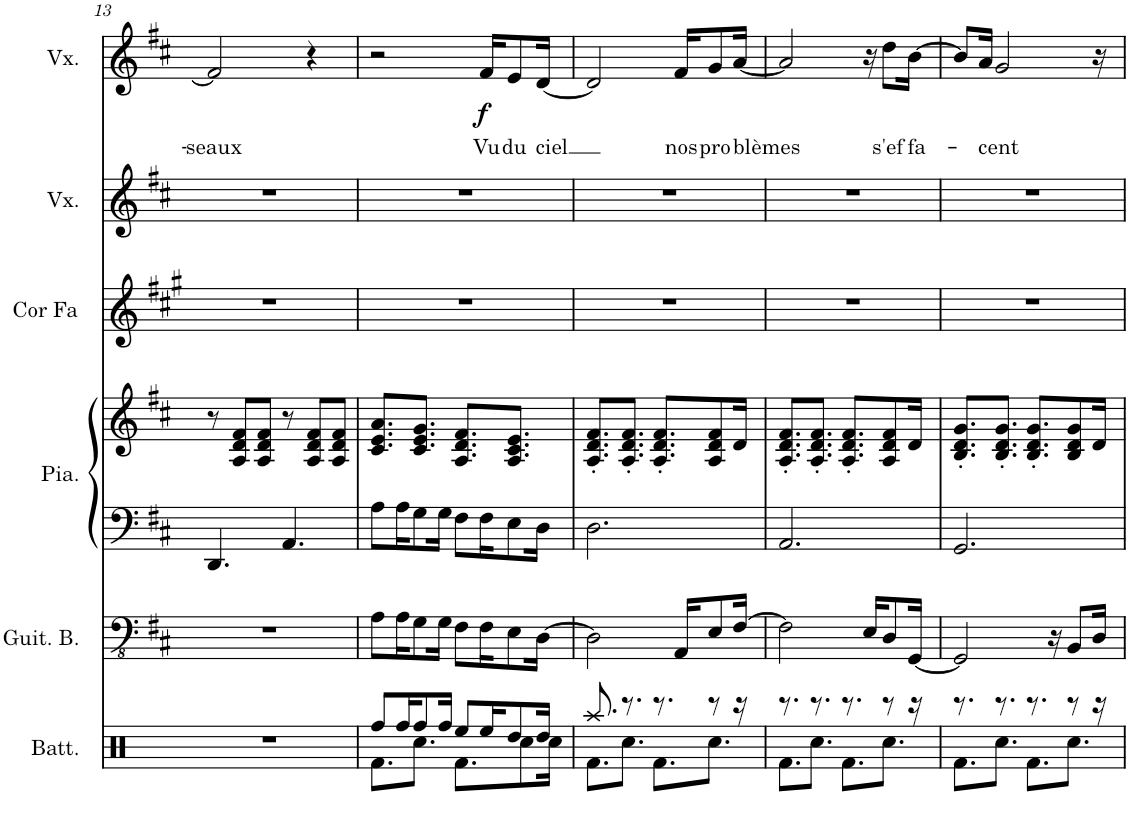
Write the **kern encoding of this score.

**kern	**kern	**kern	**kern	**kern	**kern	**kern	**text	**dynam
*part6	*part5	*part4	*part4	*part3	*part2	*part1	*part1	*part1
*staff7	*staff6	*staff5	*staff4	*staff3	*staff2	*staff1	*staff1	*staff1
*I"Batterie	*I"Guitare basse	*I"Piano	*	*I"Cor en Fa	*I"Voix	*I"Voix	*	*
*I'Batt.	*I'Guit. B.	*I'Pia.	*	*I'Cor Fa	*I'Vx.	*I'Vx.	*	*
!!LO:PB:g=z
*clefX	*clefFv4	*clefF4	*clefG2	*clefG2	*clefG2	*clefG2	*	*
*	*	*	*	*Trd4c7	*	*	*	*
*k[]	*k[f#c#]	*k[f#c#]	*k[f#c#]	*k[f#c#g#]	*k[f#c#]	*k[f#c#]	*	*
*M6/8	*M6/8	*M6/8	*M6/8	*M6/8	*M6/8	*M6/8	*	*
=13	=13	=13	=13	=13	=13	=13	=13	=13
!	!	!	!	!	!	!	!LO:LY:b	!
2.r	2.r	4.DD/	8r	2.r	2.r	2f#/]	-seaux	.
.	.	.	8A/ 8d/ 8f#/L	.	.	.	.	.
.	.	.	8A/ 8d/ 8f#/J	.	.	.	.	.
.	.	4.AA/	8r	.	.	.	.	.
.	.	.	8A/ 8d/ 8f#/L	.	.	4r	.	.
.	.	.	8A/ 8d/ 8f#/J	.	.	.	.	.
=14	=14	=14	=14	=14	=14	=14	=14	=14
*^	*	*	*	*	*	*	*	*
8Rff/L	8.Rf\L	8AA\L	8A\L	8.c#/ 8.e/ 8.a/L	2.r	2.r	2r	.	.
16Rff/K	.	16AA\K	16A\K	.	.	.	.	.	.
8Rff/	8.Rcc\J	8GG\	8G\	8.c#/ 8.e/ 8.g/J	.	.	.	.	.
16Rff/Jk	.	16GG\Jk	16G\Jk	.	.	.	.	.	.
8Ree/L	8.Rf\L	8FF#\L	8F#\L	8.A/ 8.d/ 8.f#/L	.	.	.	.	.
!	!	!	!	!	!	!	!	!LO:LY:b	!LO:DY:b
16Ree/K	.	16FF#\K	16F#\K	.	.	.	16f#/KL	Vu	f
!	!	!	!	!	!	!	!	!LO:LY:b	!
8Rdd/	8Rcc\	8EE\	8E\	8.A/ 8.c#/ 8.e/J	.	.	8e/	du	.
!	!	!	!	!	!	!	!	!LO:LY:b	!
16Rdd/Jk	16Rcc\Jk	[16DD\Jk	16D\Jk	.	.	.	[16d/Jk	ciel	.
=15	=15	=15	=15	=15	=15	=15	=15	=15	=15
8.Raa/	8.Rf\L	2DD\]	2.D\	8.A/' 8.d/' 8.f#/'L	2.r	2.r	2d/]	.	.
8.r	8.Rcc\J	.	.	8.A/' 8.d/' 8.f#/'J	.	.	.	.	.
8.r	8.Rf\L	.	.	8.A/' 8.d/' 8.f#/'L	.	.	.	.	.
!	!	!	!	!	!	!	!	!LO:LY:b	!
.	.	16AAA/KL	.	.	.	.	16f#/KL	nos	.
!	!	!	!	!	!	!	!	!LO:LY:b	!
8r	8.Rcc\J	8EE/	.	8A/ 8d/ 8f#/	.	.	8g/	pro-	.
!	!	!	!	!	!	!	!	!LO:LY:b	!
16r	.	[16FF#/Jk	.	16d/Jk	.	.	[16a/Jk	-blèmes	.
=16	=16	=16	=16	=16	=16	=16	=16	=16	=16
8.r	8.Rf\L	2FF#\]	2.AA/	8.A/' 8.d/' 8.f#/'L	2.r	2.r	2a/]	.	.
8.r	8.Rcc\J	.	.	8.A/' 8.d/' 8.f#/'J	.	.	.	.	.
8.r	8.Rf\L	.	.	8.A/' 8.d/' 8.f#/'L	.	.	.	.	.
.	.	16EE/KL	.	.	.	.	16r	.	.
!	!	!	!	!	!	!	!	!LO:LY:b	!
8r	8.Rcc\J	8DD/	.	8A/ 8d/ 8f#/	.	.	8dd\L	s'ef-	.
!	!	!	!	!	!	!	!	!LO:LY:b	!
16r	.	[16GGG/Jk	.	16d/Jk	.	.	[16b\Jk	-fa-	.
=17	=17	=17	=17	=17	=17	=17	=17	=17	=17
8.r	8.Rf\L	2GGG/]	2.GG/	8.B/' 8.d/' 8.g/'L	2.r	2.r	8b/L]	.	.
!	!	!	!	!	!	!	!	!LO:LY:b	!
.	.	.	.	.	.	.	16a/Jk	-cent	.
8.r	8.Rcc\J	.	.	8.B/' 8.d/' 8.g/'J	.	.	2g/	.	.
8.r	8.Rf\L	.	.	8.B/' 8.d/' 8.g/'L	.	.	.	.	.
.	.	16r	.	.	.	.	.	.	.
8r	8.Rcc\J	8BBB/L	.	8B/ 8d/ 8g/	.	.	.	.	.
16r	.	16DD/Jk	.	16d/Jk	.	.	16r	.	.
*v	*v	*	*	*	*	*	*	*	*
=	=	=	=	=	=	=	=	=
*-	*-	*-	*-	*-	*-	*-	*-	*-
